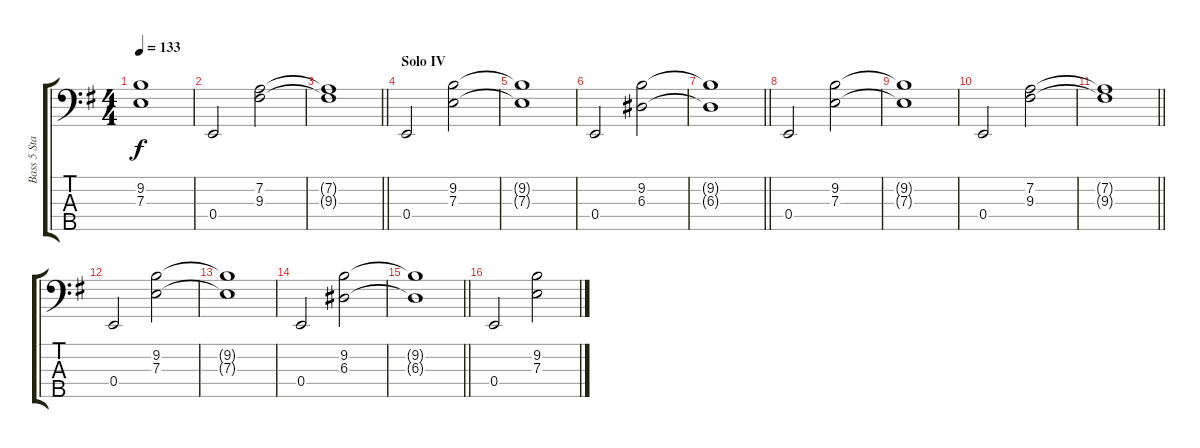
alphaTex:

\track ("Bass 5 Standard" "Bass 5 Sta") {instrument electricbassfinger}
\staff {score tabs}
\tuning (G2 D2 A1 E1 B0) {hide}
\ts (4 4)
\tempo 133
\clef f4
\ks eminor
(9.2{t} 7.3{t}).1{dy f} |
0.4.2 (7.2 9.3).2 |
\barLineRight lightlight
(7.2{t} 9.3{t}).1 |
\section ("" "Solo IV")
0.4.2 (9.2 7.3).2 |
(9.2{t} 7.3{t}).1 |
0.4.2 (9.2 6.3).2 |
\barLineRight lightlight
(9.2{t} 6.3{t}).1 |
0.4.2 (9.2 7.3).2 |
(9.2{t} 7.3{t}).1 |
0.4.2 (7.2 9.3).2 |
\barLineRight lightlight
(7.2{t} 9.3{t}).1 |
0.4.2 (9.2 7.3).2 |
(9.2{t} 7.3{t}).1 |
0.4.2 (9.2 6.3).2 |
\barLineRight lightlight
(9.2{t} 6.3{t}).1 |
0.4.2 (9.2 7.3).2
